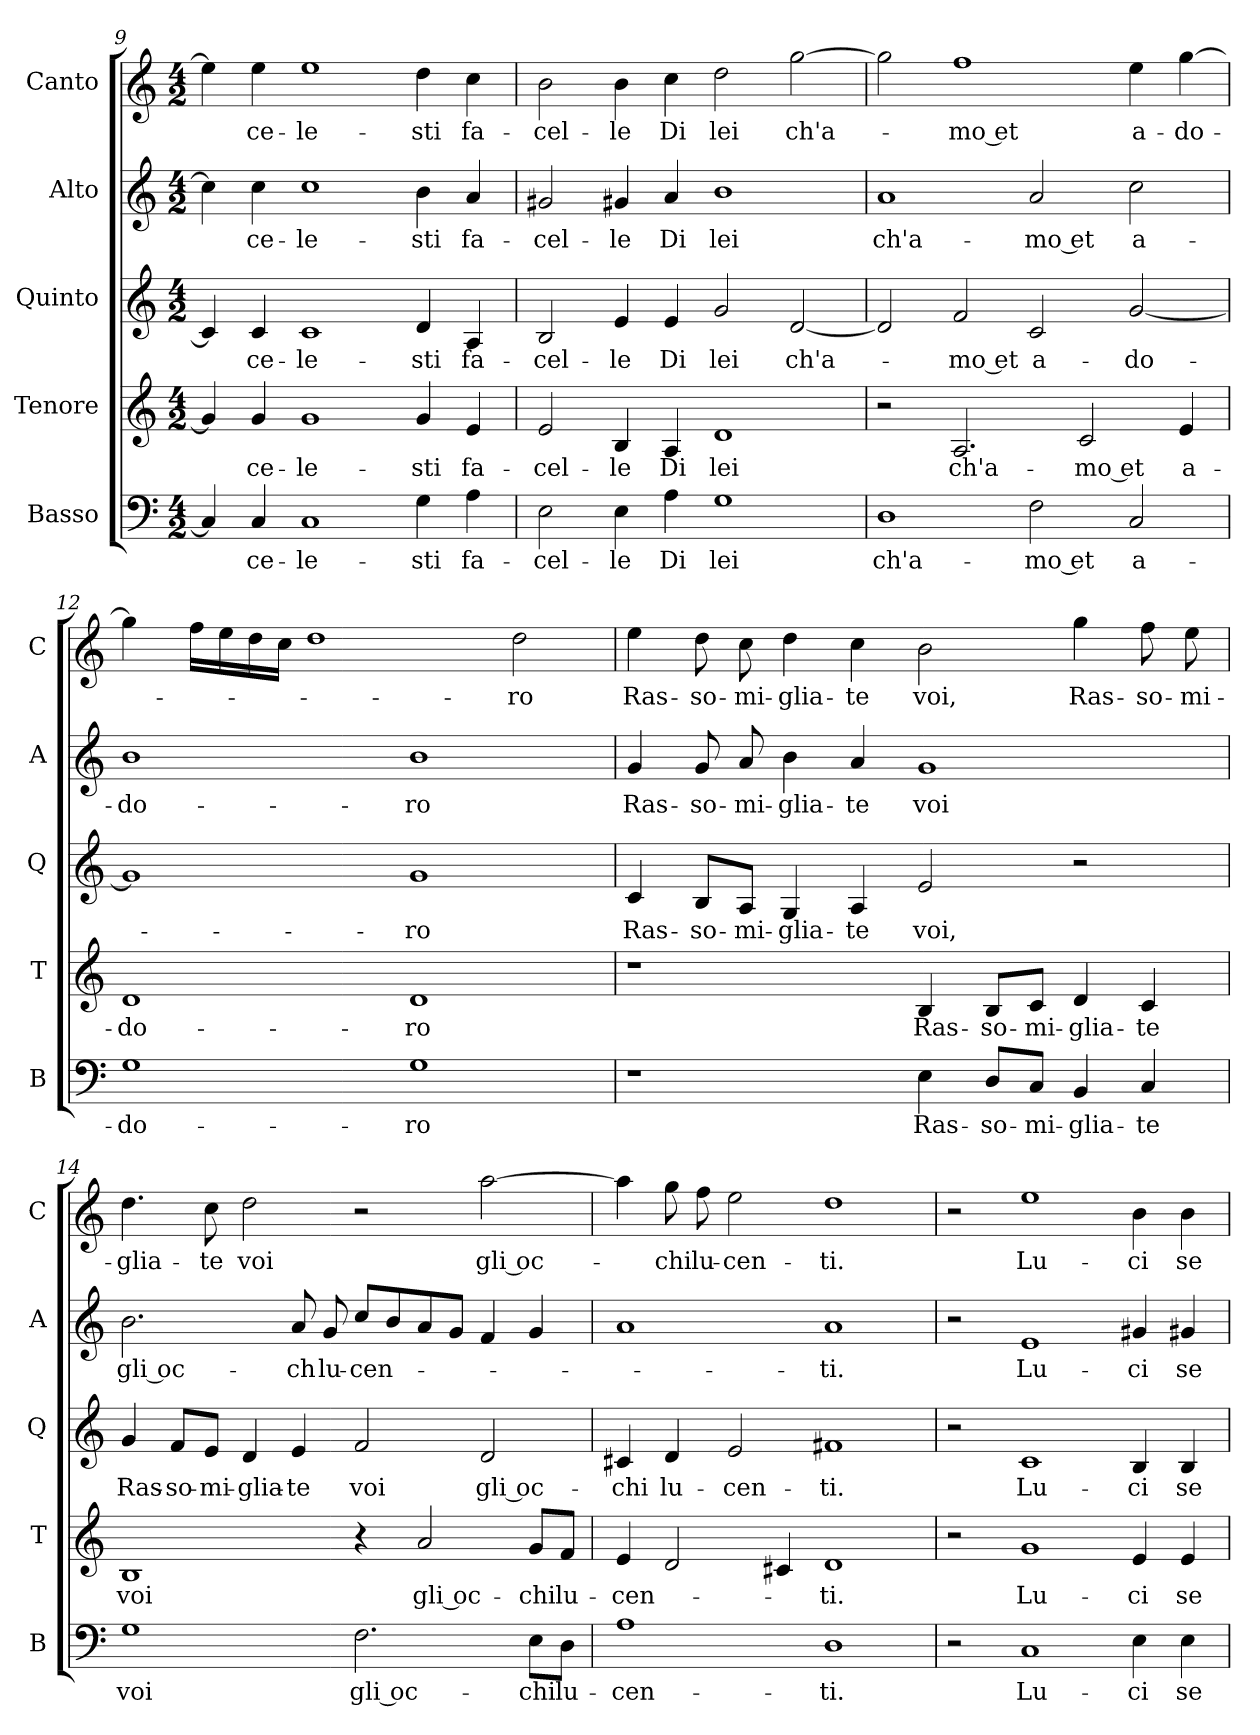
**kern	**text	**kern	**text	**kern	**text	**kern	**text	**kern	**text
*part5	*part5	*part4	*part4	*part3	*part3	*part2	*part2	*part1	*part1
*staff5	*staff5	*staff4	*staff4	*staff3	*staff3	*staff2	*staff2	*staff1	*staff1
*I"Basso	*	*I"Tenore	*	*I"Quinto	*	*I"Alto	*	*I"Canto	*
*I'B	*	*I'T	*	*I'Q	*	*I'A	*	*I'C	*
*clefF4	*	*clefG2	*	*clefG2	*	*clefG2	*	*clefG2	*
*k[]	*	*k[]	*	*k[]	*	*k[]	*	*k[]	*
*a:	*	*a:	*	*a:	*	*a:	*	*a:	*
*M4/2	*	*M4/2	*	*M4/2	*	*M4/2	*	*M4/2	*
=9	=9	=9	=9	=9	=9	=9	=9	=9	=9
4C]	.	4g]	.	4c]	.	4cc]	.	4ee]	.
4C	ce-	4g	ce-	4c	ce-	4cc	ce-	4ee	ce-
1C	-le-	1g	-le-	1c	-le-	1cc	-le-	1ee	-le-
4G	-sti	4g	-sti	4d	-sti	4b	-sti	4dd	-sti
4A	fa-	4e	fa-	4A	fa-	4a	fa-	4cc	fa-
=10	=10	=10	=10	=10	=10	=10	=10	=10	=10
2E	-cel-	2e	-cel-	2B	-cel-	2g#X	-cel-	2b	-cel-
4E	-le	4B	-le	4e	-le	4g#X	-le	4b	-le
4A	Di	4A	Di	4e	Di	4a	Di	4cc	Di
1G	lei	1d	lei	2g	lei	1b	lei	2dd	lei
.	.	.	.	[2d	ch'a-	.	.	[2gg	ch'a-
=11	=11	=11	=11	=11	=11	=11	=11	=11	=11
1D	ch'a-	2r	.	2d]	.	1a	ch'a-	2gg]	.
.	.	2.A	ch'a-	2f	-mo et	.	.	1ff	-mo et
2F	-mo et	.	.	2c	a-	2a	-mo et	.	.
.	.	2c	-mo et	.	.	.	.	.	.
2C	a-	.	.	[2g	-do-	2cc	a-	4ee	a-
.	.	4e	a-	.	.	.	.	[4gg	-do-
=12	=12	=12	=12	=12	=12	=12	=12	=12	=12
1G	-do-	1d	-do-	1g]	.	1b	-do-	4gg]	.
.	.	.	.	.	.	.	.	16ffLL	.
.	.	.	.	.	.	.	.	16ee	.
.	.	.	.	.	.	.	.	16dd	.
.	.	.	.	.	.	.	.	16ccJJ	.
.	.	.	.	.	.	.	.	1dd	.
1G	-ro	1d	-ro	1g	-ro	1b	-ro	.	.
.	.	.	.	.	.	.	.	2dd	-ro
=13	=13	=13	=13	=13	=13	=13	=13	=13	=13
1r	.	1r	.	4c	Ras-	4g	Ras-	4ee	Ras-
.	.	.	.	8B/L	-so-	8g	-so-	8dd	-so-
.	.	.	.	8A/J	-mi-	8a	-mi-	8cc	-mi-
.	.	.	.	4G	-glia-	4b	-glia-	4dd	-glia-
.	.	.	.	4A	-te	4a	-te	4cc	-te
4E	Ras-	4B	Ras-	2e	voi,	1g	voi	2b	voi,
8D/L	-so-	8B/L	-so-	.	.	.	.	.	.
8C/J	-mi-	8c/J	-mi-	.	.	.	.	.	.
4BB	-glia-	4d	-glia-	2r	.	.	.	4gg	Ras-
4C	-te	4c	-te	.	.	.	.	8ff	-so-
.	.	.	.	.	.	.	.	8ee	-mi-
=14	=14	=14	=14	=14	=14	=14	=14	=14	=14
1G	voi	1B	voi	4g	Ras-	2.b	gli oc-	4.dd	-glia-
.	.	.	.	8f/L	-so-	.	.	.	.
.	.	.	.	8e/J	-mi-	.	.	8cc	-te
.	.	.	.	4d	-glia-	.	.	2dd	voi
.	.	.	.	4e	-te	8a	-ch	.	.
.	.	.	.	.	.	8g	lu-	.	.
2.F	gli oc-	4r	.	2f	voi	8ccL	-cen-	2r	.
.	.	.	.	.	.	8b	.	.	.
.	.	2a	gli oc-	.	.	8a	.	.	.
.	.	.	.	.	.	8gJ	.	.	.
.	.	.	.	2d	gli oc-	4f	.	[2aa	gli oc-
8E\L	-chi	8g/L	-chi	.	.	4g	.	.	.
8D\J	lu-	8f/J	lu-	.	.	.	.	.	.
=15	=15	=15	=15	=15	=15	=15	=15	=15	=15
1A	-cen-	4e	-cen-	4c#X	-chi	1a	.	4aa]	.
.	.	2d	.	4d	lu-	.	.	8gg	-chi
.	.	.	.	.	.	.	.	8ff	lu-
.	.	.	.	2e	-cen-	.	.	2ee	-cen-
.	.	4c#X	.	.	.	.	.	.	.
1D	-ti.	1d	-ti.	1f#X	-ti.	1a	-ti.	1dd	-ti.
=16	=16	=16	=16	=16	=16	=16	=16	=16	=16
2r	.	2r	.	2r	.	2r	.	2r	.
1C	Lu-	1g	Lu-	1c	Lu-	1e	Lu-	1ee	Lu-
4E	-ci	4e	-ci	4B	-ci	4g#X	-ci	4b	-ci
4E	se-	4e	se-	4B	se-	4g#X	se-	4b	se-
=	=	=	=	=	=	=	=	=	=
*-	*-	*-	*-	*-	*-	*-	*-	*-	*-
